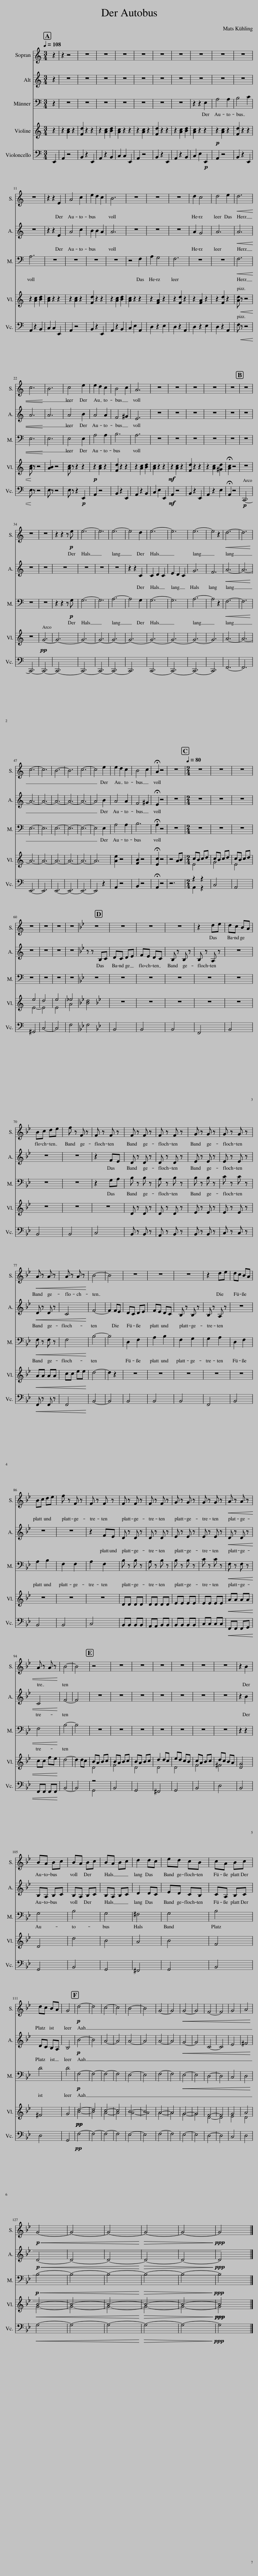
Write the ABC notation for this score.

X:1
%%score 1 2 3 ( 4 5 ) ( 6 7 )
L:1/8
Q:1/4=108
M:3/4
I:linebreak $
K:C
V:1 treble
V:2 treble
V:3 bass
V:4 treble
V:5 treble
V:6 bass
V:7 bass
V:1
 z2 | z2 z4 | z6 | z6 | z6 | %5
 z6 | z6 | z6 | z6 | z6 | %10
 z6 |$ z6 | z2 z2 E2 | A4 c2 | e2 d2 c2 | %15
 B6 | z6 | z6 | z6 | d2 c4 | %20
 d4 e2 |!<(! d6 |$ c6!<)! | B6 | c4 e2 | %25
 e2 d2 c2 | B4 c2 | A6 | z6 | z6 | %30
 z6 | z6 | z6 | z6 |$ z6 | %35
 z6 | z2 z2 z!p! e | e6- | e6 | e6- | %40
 e4 d2 | e6- | e6 | e6- | e4 z2 | %45
!<(! d6- | d6!<)! |$ c6- | c6 | B6- | %50
 B6 | c6- | c4 e2 | e2 d2 c2 | B4 c2 | %55
 !fermata!A2 z4 | z6 |[M:2/4][Q:1/4=80] z4 | z4 | z4 |$ %60
 z4 | z4 | z4 | z4 |[K:Bb] z4 | %65
 z4 | z4 | z4 | z2 de | dc BA |$ %70
 Bc de | f z F z | F z F z | F z F z | F z F z | %75
 G z G z | G z G z |$!<(! A z A z | A z A z!<)! | B4- | %80
 B4 | z4 | z4 | z4 | z2 de | %85
 dc BA |$ Bc de | f z F z | F z F z | F z F z | %90
 F z F z | G z G z | G z G z |!<(! A z A z |$ A z A z!<)! | %95
 B4- | B4 | z4 | z4 | z4 | %100
 z4 | z4 | z4 | z4 | z2 B2 |$ %105
 BA Bc | BA Bc | BA Bc | d2 dc | ed cB | %110
 cA Bc |$ dc BA | G4 |!p! d4- | d4 | %115
 c4- | c4 | B4- | B4 | G4- | %120
 G4 |!<(! G4- | G4 | F4- | F4 | %125
 G4 | A4!<)! |$!p!!<(! G4- | G4- | G4-!<)! | %130
!>(! G4- | G4- |!ppp! G4!>)! |] %133
V:2
 z2 | z6 | z6 | z6 | z6 | %5
 z6 | z6 | z6 | z6 | z6 | %10
 z6 |$ z6 | z2 z2 E2 | A4 c2 | B2 B2 A2 | %15
 A6 | z6 | z6 | z6 | A2 G4 | %20
 A6 |!<(! A6 |$ A6!<)! | A6 | A4 B2 | %25
 A4 A2 | F4 ^G2 | E6 | z6 | z6 | %30
 z6 | z6 | z6 | z6 |$ z6 | %35
 z6 | z6 | z6 | z6 | z6 | %40
 z2 z2 C2 | C2 D2 C2 | E2 D2 C2 | G6 | F6 | %45
!<(! A6- | A6-!<)! |$ A6- | A6- | A6- | %50
 A6- | A6- | A4 B2 | A4 A2 | F4 ^G2 | %55
 !fermata!E2 z4 | z6 |[M:2/4] z4 | z4 | z4 |$ %60
 z4 | z4 | z4 | z4 |[K:Bb] z z B,C | %65
 DC DE | FE DC | B, z B, z | B, z A, z | z4 |$ %70
 z4 | z4 | z2 FE | D z D z | D z D z | %75
 E z E z | E z E z |$!<(! D z D z | C4!<)! | F4- | %80
 F2 FE | DC DE | FE DC | B, z B, z | B, z A, z | %85
 z4 |$ z4 | z4 | z2 FE | D z D z | %90
 D z D z | E z E z | E z E z |!<(! D z D z |$ C4!<)! | %95
 F4- | F4 | z4 | z4 | z4 | %100
 z4 | z4 | z4 | z4 | z2 B2 |$ %105
 B,A, B,C | B,A, B,C | B,A, B,C | D2 DC | ED CB, | %110
 CA, B,C |$ DC B,A, | B,4 |!p! B4- | B4 | %115
 A4- | A4 | A4- | A4 | A4- | %120
 A4 |!<(! G4- | G4 | C4- | C4 | %125
 E4 | ^F4!<)! |$!p!!<(! D4- | D4- | D4-!<)! | %130
!>(! D4- | D4- |!ppp! D4!>)! |] %133
V:3
 z2 | z6 | z6 | z6 | z6 | %5
 z6 | z6 | z6 | z2 z2 E,2 | A,4 A,2 | %10
 B,4 C2 |$ A,6 | z6 | z6 | z6 | %15
 z6 | z4 F,2 | A,2 G,4 | F,6 | z6 | %20
 z6 |!<(! F,6 |$ E,6!<)! | E,6 | E,4 E,2 | %25
 A,4 A,2 | B,6 | A,6 | z6 | z6 | %30
 z6 | z6 | z6 | z6 |$ z6 | %35
 z6 | z2 z2 z!p! G, | G,6- | G,6 | A,6- | %40
 A,4 G,2 | G,6- | G,6 | A,6- | A,4 z2 | %45
!<(! F,6- | F,6!<)! |$ E,6- | E,6 | E,6- | %50
 E,6- | E,6- | E,4 E,2 | A,4 A,2 | B,6 | %55
 !fermata!A,2 z4 | z6 |[M:2/4] z4 | z4 | z4 |$ %60
 z4 | z4 | z4 | z4 |[K:Bb] z4 | %65
 z4 | z4 | z4 | z4 | z4 |$ %70
 z4 | z4 | z2 G,A, | B, z B, z | A, z B, z | %75
 B, z B, z | C z C z |$!<(! F, z F, z | F,4!<)! | B,4- | %80
 B,4 | D,2 F,2 | A,2 B,2 | F,2 G,2 | G,2 A,2 | %85
 D,2 F,2 |$ A,2 B,2 | F,2 F,2 | A,2 F,2 | B, z B, z | %90
 A, z B, z | B, z B, z | C z C z |!<(! F, z F, z |$ F,4!<)! | %95
 B,4- | B,4 | z4 | z4 | z4 | %100
 z4 | z4 | z4 | z4 | z2 z2 |$ %105
 G,4 | B,4 | G,4 | ^F,4 | G,4 | %110
 B,4 |$ D4 | D4 |!p! F,4- | F,4- | %115
 F,4- | F,4 | E,4- | E,4 | F,4- | %120
 F,4 |!<(! E,4- | E,4 | D,4- | D,4 | %125
 C,4 | D,4!<)! |$!p!!<(! B,4- | B,4- | B,4-!<)! | %130
!>(! B,4- | B,4- |!ppp! B,4!>)! |] %133
V:4
 z2 | z2 [Ac]2 z2 | [Fd]2 z2 z2 | z2 [Ac]2 [Bd]2 | [Ac]2 z2 z2 | %5
 z2 [Ac]2 z2 | [Fd]2 z2 z2 | z2 [Ac]2 [Bd]2 | [Ac]2 z2 z2 |!p! z2 [Ac]2 z2 | %10
 [Fd]2 z2 z2 |$ z2 [Ac]2 [Bd]2 | [Ac]2 z2 z2 | z2 [Ac]2 z2 | [Fd]2 z2 z2 | %15
 z2 [Ac]2 [Bd]2 | [Ac]2 z2 z2 | z2 [FA]2 z2 | z2 [Fd]2 z2 | z2 [FA]2 z2 | %20
 z2 [Fd]2 z2 | [Ad]!<(! z z4 |$ [Ac]!<)! z z4 | [AB]2 z4 | [Ac] z z2 z2 | %25
!p! z2 [Ac]2 z2 | [Fd]2 z2 z2 | z2 [Ac]2 [Bd]2 | [Ac]2 z2 z2 |!mf! z2 [Ac]2 z2 | %30
 [Fd]2 z2 z2 | z2 [Ac]2 [^Gd]2 | !fermata![Ac]2 z4 | z6 |$ z6 | %35
!pp! G6- | G6- | G6- | G6- | G6- | %40
 G6- | G6- | G6- | G6- | G6 | %45
 A6- | A6- |$ A6- | A6- | A6- | %50
 A6- | A6- | A6 | [Ae]2 z4 | [FB]2 z4 | %55
 !fermata![Ec]2 z4 | z4 AB |[M:2/4] cB cd | cB cd | cB cd |$ %60
 e4 | d4 | e4 | _e4 |[K:Bb] [Bd]4 | %65
 z4 | z4 | z4 | z4 | z4 |$ %70
 z4 | z4 | z4 | D z D z | D z D z | %75
 E z E z | E z E z |$!<(! AA AA | cc ee!<)! | d4- | %80
 d2 z2 | z4 | z4 | z4 | z4 | %85
 z4 |$ z4 | z4 | z4 | DD DD | %90
 DD DD | EE EE | EE EE |!<(! AA AA |$ cc fe!<)! | %95
 d4- | d2 dc | BA Bc | BA Bc | BA Bc | %100
 d2 dc | ed cB | cA Bc | dc BA | [DG]4 |$ %105
 D4 | d4 | B4 | A4 | B4 | %110
 F4 |$ ^F4 | G4 |!pp!!pp! d4- | d4 | %115
 c4- | c4 | B4- | B4 | A4- | %120
 A4 | G4- | G4 | F4- | F4 | %125
 G4 | A4 |$!<(! B4- | B4- | B4-!<)! | %130
!>(! B4- | B4- |!ppp!!ppp! B4!>)! |] %133
V:5
 x2 | x6 | x6 | x6 | x6 | %5
 x6 | x6 | x6 | x6 | x6 | %10
 x6 |$ x6 | x6 | x6 | x6 | %15
 x6 | x6 | x6 | x6 | x6 | %20
 x6 | x6 |$ x6 | x6 | x6 | %25
 x6 | x6 | x6 | x6 | x6 | %30
 x6 | x6 | x6 | x6 |$ x6 | %35
 x6 | x6 | x6 | x6 | x6 | %40
 x6 | x6 | x6 | x6 | x6 | %45
 x6 | x6 |$ x6 | x6 | x6 | %50
 x6 | x6 | x6 | x6 | x6 | %55
 x6 | x6 |[M:2/4] E4 | G4 | E4 |$ %60
 E4- | E4 | E4 | A4 |[K:Bb] x4 | %65
 x4 | x4 | x4 | x4 | x4 |$ %70
 x4 | x4 | x4 | x4 | x4 | %75
 x4 | x4 |$ x4 | x4 | x4 | %80
 x4 | x4 | x4 | x4 | x4 | %85
 x4 |$ x4 | x4 | x4 | x4 | %90
 x4 | x4 | x4 | x4 |$ x4 | %95
 x4 | x4 | D4 | F4 | D4 | %100
 D4 | D4 | F4 | ^F4 | x4 |$ %105
 x4 | x4 | x4 | x4 | x4 | %110
 x4 |$ x4 | x4 | B4- | B4 | %115
 A4- | A4 | A4- | A4 | A4- | %120
 A4 | G4- | G4 | D4- | D4 | %125
 E4 | D4 |$ G4- | G4- | G4- | %130
 G4- | G4- | G4 |] %133
V:6
 E,,2 | A,,2 z4 | B,,2 z2 E,,2 | A,,2 z2 B,,2 | C,2 C,2 E,,2 | %5
 A,,2 z4 | B,,2 z2 E,,2 | A,,2 z2 B,,2 | C,2 E,2!p! E,,2 | A,,2 z4 | %10
 B,,2 z2 E,,2 |$ A,,2 z2 B,,2 | C,2 C,2 E,,2 | A,,2 z4 | B,,2 z2 E,,2 | %15
 A,,2 z2 B,,2 | C,2 E,2 A,,2 | D,2 z2 E,2 | D,2 z2 A,,2 | D,2 z2 E,2 | %20
 D,2 z2 A,,2 | F,!<(! z z4 |$ E,!<)! z z4 | E, z z4 | E, z z2!p! E,,2 | %25
 A,,2 z4 | B,,2 z2 E,,2 | A,,2 z2 B,,2 | C,2 E,2 E,,2 |!mf! A,,2 z4 | %30
 B,,2 z2 E,,2 | A,,2 z2 E,2 | !fermata!A,,2 z4 |!p! C,,6- |$ C,,6- | %35
 C,,6- | C,,6- | C,,6- | C,,6- | C,,6- | %40
 C,,6 | C,,6- | C,,6- | C,,6- | C,,6 | %45
 F,,6- | F,,6 |$ E,,6- | E,,6 | E,,6- | %50
 E,,6- | E,,6- | E,,4 z2 | A,,2 z4 | B,,2 z4 | %55
 !fermata!A,,2 z4 | z6 |[M:2/4] z2 z2 | C,4 | A,,4 |$ %60
 ^G,,4 | C,4- | C,4 | F,4 |[K:Bb] F,4 | %65
 B,,4 | B,,4 | B,,4 | F,,4 | B,,4 |$ %70
 B,,4 | B,,4 | C,4 | B,, z B,, z | A,, z B,, z | %75
 B,, z B,, z | C, z C, z |$!<(! F,, z F,, z | F,,4!<)! | B,,4- | %80
 B,,4 | B,,4 | B,,4 | B,,4 | F,,4 | %85
 B,,4 |$ B,,4 | B,,4 | C,4 | B,,B,, B,,B,, | %90
 A,,A,, B,,B,, | B,,B,, B,,B,, | C,C, C,C, |!<(! F,,F,, F,,G,, |$ F,,F,, F,,F,,!<)! | %95
 B,,4- | B,,4 | z4 | B,,4 | G,,4 | %100
 ^F,,4 | G,,4 | B,,4 | D,4 | B,,4 |$ %105
 G,,4 | B,,4 | G,,4 | ^F,,4 | G,,4 | %110
 B,,4 |$ D,4 | G,,4 |!pp! F,4- | F,4- | %115
 F,4- | F,4 | E,4- | E,4 | F,4- | %120
 F,4 | E,4- | E,4 | D,4- | D,4 | %125
 C,4 | D,4 |$!<(! G,4- | G,4- | G,4-!<)! | %130
!>(! G,4- | G,4- |!ppp! G,4!>)! |] %133
V:7
 x2 | x6 | x6 | x6 | x6 | %5
 x6 | x6 | x6 | x6 | x6 | %10
 x6 |$ x6 | x6 | x6 | x6 | %15
 x6 | x6 | x6 | x6 | x6 | %20
 x6 | x6 |$ x6 | x6 | x6 | %25
 x6 | x6 | x6 | x6 | x6 | %30
 x6 | x6 | x6 | x6 |$ x6 | %35
 x6 | x6 | x6 | x6 | x6 | %40
 x6 | x6 | x6 | x6 | x6 | %45
 x6 | x6 |$ x6 | x6 | x6 | %50
 x6 | x6 | x6 | x6 | x6 | %55
 x6 | x6 |[M:2/4] A,,2 z2 | x4 | x4 |$ %60
 x4 | x4 | x4 | x4 |[K:Bb] x4 | %65
 x4 | x4 | x4 | x4 | x4 |$ %70
 x4 | x4 | x4 | x4 | x4 | %75
 x4 | x4 |$ x4 | x4 | x4 | %80
 x4 | x4 | x4 | x4 | x4 | %85
 x4 |$ x4 | x4 | x4 | x4 | %90
 x4 | x4 | x4 | x4 |$ x4 | %95
 x4 | x4 | G,,4 | x4 | x4 | %100
 x4 | x4 | x4 | x4 | x4 |$ %105
 x4 | x4 | x4 | x4 | x4 | %110
 x4 |$ x4 | x4 | x4 | x4 | %115
 x4 | x4 | x4 | x4 | x4 | %120
 x4 | x4 | x4 | x4 | x4 | %125
 x4 | x4 |$ x4 | x4 | x4 | %130
 x4 | x4 | x4 |] %133
